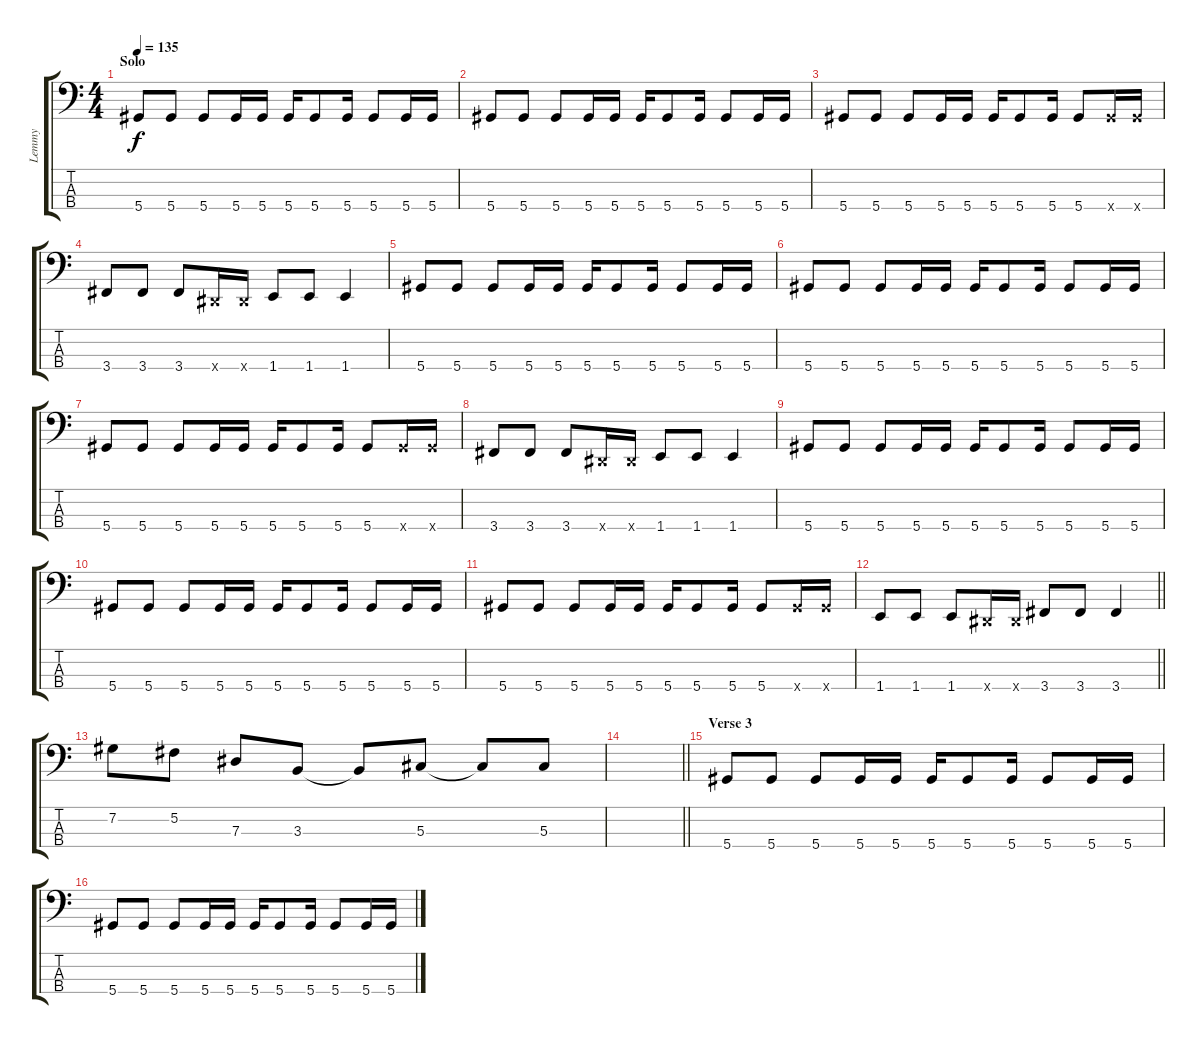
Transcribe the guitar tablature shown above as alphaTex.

\track ("Lemmy" "Lemmy") {instrument distortionguitar}
\staff {score tabs}
\tuning (Gb2 Db2 Ab1 Eb1) {hide}
\ts (4 4)
\section ("" "Solo")
\tempo 135
\clef f4
\ks c
5.4.8{dy f} 5.4.8 5.4.8 5.4.16 5.4.16 5.4.16 5.4.8 5.4.16 5.4.8 5.4.16 5.4.16 |
5.4.8 5.4.8 5.4.8 5.4.16 5.4.16 5.4.16 5.4.8 5.4.16 5.4.8 5.4.16 5.4.16 |
5.4.8 5.4.8 5.4.8 5.4.16 5.4.16 5.4.16 5.4.8 5.4.16 5.4.8 5.4{x}.16 5.4{x}.16 |
3.4.8 3.4.8 3.4.8 0.4{x}.16 0.4{x}.16 1.4.8 1.4.8 1.4.4 |
5.4.8 5.4.8 5.4.8 5.4.16 5.4.16 5.4.16 5.4.8 5.4.16 5.4.8 5.4.16 5.4.16 |
5.4.8 5.4.8 5.4.8 5.4.16 5.4.16 5.4.16 5.4.8 5.4.16 5.4.8 5.4.16 5.4.16 |
5.4.8 5.4.8 5.4.8 5.4.16 5.4.16 5.4.16 5.4.8 5.4.16 5.4.8 5.4{x}.16 5.4{x}.16 |
3.4.8 3.4.8 3.4.8 0.4{x}.16 0.4{x}.16 1.4.8 1.4.8 1.4.4 |
5.4.8 5.4.8 5.4.8 5.4.16 5.4.16 5.4.16 5.4.8 5.4.16 5.4.8 5.4.16 5.4.16 |
5.4.8 5.4.8 5.4.8 5.4.16 5.4.16 5.4.16 5.4.8 5.4.16 5.4.8 5.4.16 5.4.16 |
5.4.8 5.4.8 5.4.8 5.4.16 5.4.16 5.4.16 5.4.8 5.4.16 5.4.8 5.4{x}.16 5.4{x}.16 |
\barLineRight lightlight
1.4.8 1.4.8 1.4.8 0.4{x}.16 0.4{x}.16 3.4.8 3.4.8 3.4.4 |
7.2.8 5.2.8 7.3.8 3.3.8 3.3{t}.8 5.3.8 5.3{t}.8 5.3.8 |
\barLineRight lightlight
|
\section ("" "Verse 3")
5.4.8 5.4.8 5.4.8 5.4.16 5.4.16 5.4.16 5.4.8 5.4.16 5.4.8 5.4.16 5.4.16 |
5.4.8 5.4.8 5.4.8 5.4.16 5.4.16 5.4.16 5.4.8 5.4.16 5.4.8 5.4.16 5.4.16
